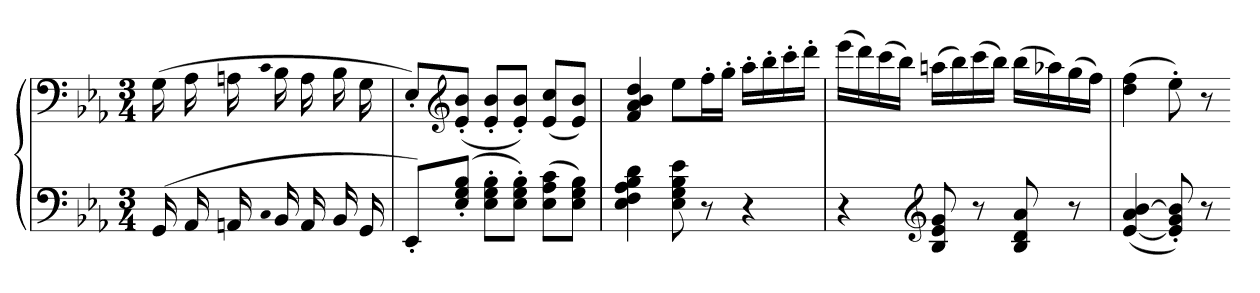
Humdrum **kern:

**kern	**kern
*part1	*part1
*staff2	*staff1
*clefF4	*clefF4
*k[b-e-a-]	*k[b-e-a-]
*E-:	*E-:
*M3/4	*M3/4
=	=
(16GG	(16G
16AA-	16A-
16AAn	16An
qC	qc
16BB-	16B-
16AA	16A
16BB-	16B-
16GG	16G
=93	=93
8EE-'L)	8E-'L)
*	*clefG2
(8E-' 8G' 8B-'J	(8e-' 8b-'J
8E-' 8G' 8B-'L	8e-' 8b-'L
8E-' 8G' 8B-'J)	8e-' 8b-'J)
(8E- 8A- 8cL	(8e- 8ccL
8E- 8G 8B-J)	8e- 8b-J)
=94	=94
4E- 4F 4A- 4B- 4d	4f 4a- 4b- 4dd
8E- 8G 8B- 8e-	8ee-L
8r	16ff'L
.	16gg'JJ
4r	16aa-'LL
.	16bb-'
.	16ccc'
.	16ddd'JJ
=95	=95
4r	(16eee-LL
.	16ddd)
.	(16ccc
.	16bb-JJ)
*clefG2	*
8B- 8e- 8g	(16aanLL
.	16bb-)
8r	(16ccc
.	16bb-JJ)
8B- 8d 8a-	(16bb-LL
.	16aa-X)
8r	(16gg
.	16ffJJ)
=96	=96
([4e- 4a- [4b-	(4dd 4ff
8e-]' 8g' 8b-]')	8ee-')
8r	8r
=-	=-
*-	*-
